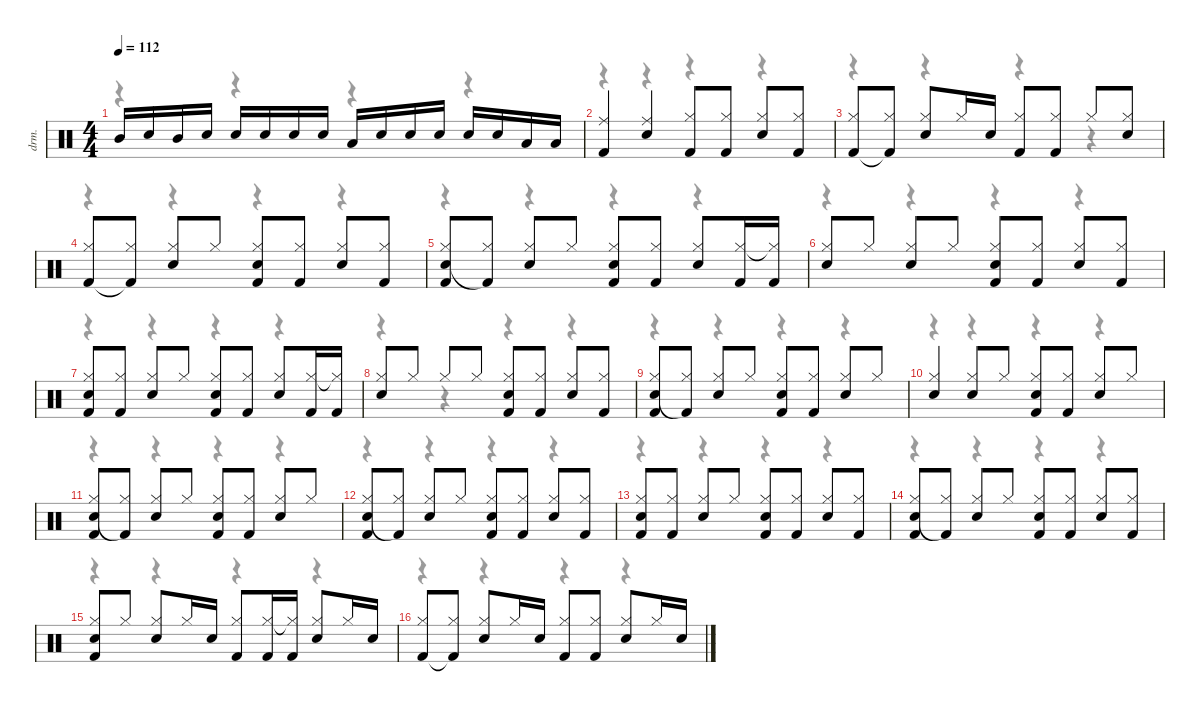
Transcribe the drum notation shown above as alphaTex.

\defaultSystemsLayout 4
\hideDynamics
\bracketExtendMode nobrackets
\otherSystemsTrackNameOrientation horizontal
\track ("Drums" "drm.") {instrument percussion}
\staff {score}
\articulation defaults
\voice
\ts (4 4)
\tempo 112
\clef neutral
\ks c "Mid Tom (hit)".16{dy ff} "Snare (hit) 2".16{dy f} "Mid Tom (hit)".16{dy ff} "Snare (hit) 2".16{dy f} "Snare (hit) 2".16{dy ff} "Snare (hit) 2".16{dy f} "Snare (hit) 2".16 "Snare (hit) 2".16 "Low Tom (hit)".16 "Snare (hit) 2".16 "Snare (hit) 2".16 "Snare (hit) 2".16{dy ff} "Snare (hit) 2".16 "Snare (hit) 2".16 "Low Tom (hit)".16 "Low Tom (hit)".16
|
("Ride (middle)" "Kick (hit) 2").4 ("Ride (middle)" "Snare (hit) 2").4{dy fff} ("Hi-Hat (closed)" "Kick (hit) 2").8{dy mf} ("Hi-Hat (closed)" "Kick (hit) 2").8 ("Hi-Hat (closed)" "Snare (hit) 2").8 ("Hi-Hat (closed)" "Kick (hit) 2").8 |
("Hi-Hat (closed)" "Kick (hit) 2").8 ("Hi-Hat (closed)" "Kick (hit) 2"{t}).8 ("Hi-Hat (closed)" "Snare (hit) 2").8 "Hi-Hat (closed)".16 "Snare (hit) 2".16 ("Hi-Hat (closed)" "Kick (hit) 2").8 ("Hi-Hat (closed)" "Kick (hit) 2").8 "Hi-Hat (closed)".8 ("Hi-Hat (closed)" "Snare (hit) 2").8 |
("Hi-Hat (closed)" "Kick (hit) 2").8 ("Hi-Hat (closed)" "Kick (hit) 2"{t}).8 ("Hi-Hat (closed)" "Snare (hit) 2").8{dy f} "Hi-Hat (closed)".8{dy mf} ("Hi-Hat (closed)" "Snare (hit) 2" "Kick (hit) 2").8{dy f} ("Hi-Hat (closed)" "Kick (hit) 2").8{dy mf} ("Hi-Hat (closed)" "Snare (hit) 2").8{dy f} ("Hi-Hat (closed)" "Kick (hit) 2").8{dy mf} |
("Hi-Hat (closed)" "Snare (hit) 2" "Kick (hit) 2").8{dy f} ("Hi-Hat (closed)" "Kick (hit) 2"{t}).8{dy mf} ("Hi-Hat (closed)" "Snare (hit) 2").8{dy f} "Hi-Hat (closed)".8{dy mf} ("Hi-Hat (closed)" "Snare (hit) 2" "Kick (hit) 2").8{dy f} ("Hi-Hat (closed)" "Kick (hit) 2").8{dy mf} ("Hi-Hat (closed)" "Snare (hit) 2").8{dy f} ("Hi-Hat (closed)" "Kick (hit) 2").16{dy mf} ("Hi-Hat (closed)"{t} "Kick (hit) 2").16{dy f} |
("Hi-Hat (closed)" "Snare (hit) 2").8 "Hi-Hat (closed)".8{dy mf} ("Hi-Hat (closed)" "Snare (hit) 2").8{dy f} "Hi-Hat (closed)".8{dy mf} ("Hi-Hat (closed)" "Snare (hit) 2" "Kick (hit) 2").8{dy f} ("Hi-Hat (closed)" "Kick (hit) 2").8{dy mf} ("Hi-Hat (closed)" "Snare (hit) 2").8{dy f} ("Hi-Hat (closed)" "Kick (hit) 2").8{dy mf} |
("Hi-Hat (closed)" "Snare (hit) 2" "Kick (hit) 2").8{dy f} ("Hi-Hat (closed)" "Kick (hit) 2").8{dy mf} ("Hi-Hat (closed)" "Snare (hit) 2").8{dy f} "Hi-Hat (closed)".8{dy mf} ("Hi-Hat (closed)" "Snare (hit) 2" "Kick (hit) 2").8{dy f} ("Hi-Hat (closed)" "Kick (hit) 2").8{dy mf} ("Hi-Hat (closed)" "Snare (hit) 2").8{dy f} ("Hi-Hat (closed)" "Kick (hit) 2").16{dy mf} ("Hi-Hat (closed)"{t} "Kick (hit) 2").16{dy f} |
("Hi-Hat (closed)" "Snare (hit) 2").8 "Hi-Hat (closed)".8{dy mf} "Hi-Hat (closed)".8{dy f} "Hi-Hat (closed)".8{dy mf} ("Hi-Hat (closed)" "Snare (hit) 2" "Kick (hit) 2").8{dy f} ("Hi-Hat (closed)" "Kick (hit) 2").8{dy mf} ("Hi-Hat (closed)" "Snare (hit) 2").8{dy f} ("Hi-Hat (closed)" "Kick (hit) 2").8{dy mf} |
("Hi-Hat (closed)" "Snare (hit) 2" "Kick (hit) 2").8{dy f} ("Hi-Hat (closed)" "Kick (hit) 2"{t}).8{dy mf} ("Hi-Hat (closed)" "Snare (hit) 2").8{dy f} "Hi-Hat (closed)".8{dy mf} ("Hi-Hat (closed)" "Snare (hit) 2" "Kick (hit) 2").8{dy f} ("Hi-Hat (closed)" "Kick (hit) 2").8{dy mf} ("Hi-Hat (closed)" "Snare (hit) 2").8{dy f} "Hi-Hat (closed)".8{dy mf} |
("Hi-Hat (closed)" "Snare (hit) 2").4{dy f} ("Hi-Hat (closed)" "Snare (hit) 2").8 "Hi-Hat (closed)".8{dy mf} ("Hi-Hat (closed)" "Snare (hit) 2" "Kick (hit) 2").8{dy f} ("Hi-Hat (closed)" "Kick (hit) 2").8{dy mf} ("Hi-Hat (closed)" "Snare (hit) 2").8{dy f} "Hi-Hat (closed)".8{dy mf} |
("Hi-Hat (closed)" "Snare (hit) 2" "Kick (hit) 2").8{dy f} ("Hi-Hat (closed)" "Kick (hit) 2"{t}).8{dy mf} ("Hi-Hat (closed)" "Snare (hit) 2").8{dy f} "Hi-Hat (closed)".8{dy mf} ("Hi-Hat (closed)" "Snare (hit) 2" "Kick (hit) 2").8{dy f} ("Hi-Hat (closed)" "Kick (hit) 2").8{dy mf} ("Hi-Hat (closed)" "Snare (hit) 2").8{dy f} "Hi-Hat (closed)".8{dy mf} |
("Hi-Hat (closed)" "Snare (hit) 2" "Kick (hit) 2").8{dy f} ("Hi-Hat (closed)" "Kick (hit) 2"{t}).8{dy mf} ("Hi-Hat (closed)" "Snare (hit) 2").8{dy f} "Hi-Hat (closed)".8{dy mf} ("Hi-Hat (closed)" "Snare (hit) 2" "Kick (hit) 2").8{dy f} ("Hi-Hat (closed)" "Kick (hit) 2").8{dy mf} ("Hi-Hat (closed)" "Snare (hit) 2").8{dy f} ("Hi-Hat (closed)" "Kick (hit) 2").8{dy mf} |
("Hi-Hat (closed)" "Snare (hit) 2" "Kick (hit) 2").8{dy f} ("Hi-Hat (closed)" "Kick (hit) 2").8{dy mf} ("Hi-Hat (closed)" "Snare (hit) 2").8{dy f} "Hi-Hat (closed)".8{dy mf} ("Hi-Hat (closed)" "Snare (hit) 2" "Kick (hit) 2").8{dy f} ("Hi-Hat (closed)" "Kick (hit) 2").8{dy mf} ("Hi-Hat (closed)" "Snare (hit) 2").8{dy f} ("Hi-Hat (closed)" "Kick (hit) 2").8{dy mf} |
("Hi-Hat (closed)" "Snare (hit) 2" "Kick (hit) 2").8{dy f} ("Hi-Hat (closed)" "Kick (hit) 2"{t}).8{dy mf} ("Hi-Hat (closed)" "Snare (hit) 2").8{dy f} "Hi-Hat (closed)".8{dy mf} ("Hi-Hat (closed)" "Snare (hit) 2" "Kick (hit) 2").8{dy f} ("Hi-Hat (closed)" "Kick (hit) 2").8{dy mf} ("Hi-Hat (closed)" "Snare (hit) 2").8{dy f} ("Hi-Hat (closed)" "Kick (hit) 2").8{dy mf} |
("Hi-Hat (closed)" "Snare (hit) 2" "Kick (hit) 2").8{dy f} "Hi-Hat (closed)".8{dy mf} ("Hi-Hat (closed)" "Snare (hit) 2").8{dy f} "Hi-Hat (closed)".16{dy mf} "Snare (hit) 2".16 ("Hi-Hat (closed)" "Kick (hit) 2").8 ("Hi-Hat (closed)" "Kick (hit) 2").16 ("Hi-Hat (closed)"{t} "Kick (hit) 2").16{dy f} ("Hi-Hat (closed)" "Snare (hit) 2").8 "Hi-Hat (closed)".16{dy mf} "Snare (hit) 2".16 |
("Hi-Hat (closed)" "Kick (hit) 2").8{dy mp} ("Hi-Hat (closed)" "Kick (hit) 2"{t}).8 ("Hi-Hat (closed)" "Snare (hit) 2").8{dy mf} "Hi-Hat (closed)".16{dy f} "Snare (hit) 2".16{dy mf} ("Hi-Hat (closed)" "Kick (hit) 2").8{dy mp} ("Hi-Hat (closed)" "Kick (hit) 2").8{dy mf} ("Hi-Hat (closed)" "Snare (hit) 2").8{dy ff} "Hi-Hat (closed)".16{dy f} "Snare (hit) 2".16
\voice
\clef neutral
\ottava regular
\simile none
\ks c
r.4{dy mf} r.4 r.4 r.4 |
r.4 r.4 r.4 r.4 |
r.4 r.4 r.4 r.4 |
r.4 r.4 r.4 r.4 |
r.4 r.4 r.4 r.4 |
r.4 r.4 r.4 r.4 |
r.4 r.4 r.4 r.4 |
r.4 r.4 r.4 r.4 |
r.4 r.4 r.4 r.4 |
r.4 r.4 r.4 r.4 |
r.4 r.4 r.4 r.4 |
r.4 r.4 r.4 r.4 |
r.4 r.4 r.4 r.4 |
r.4 r.4 r.4 r.4 |
r.4 r.4 r.4 r.4 |
r.4 r.4 r.4 r.4
